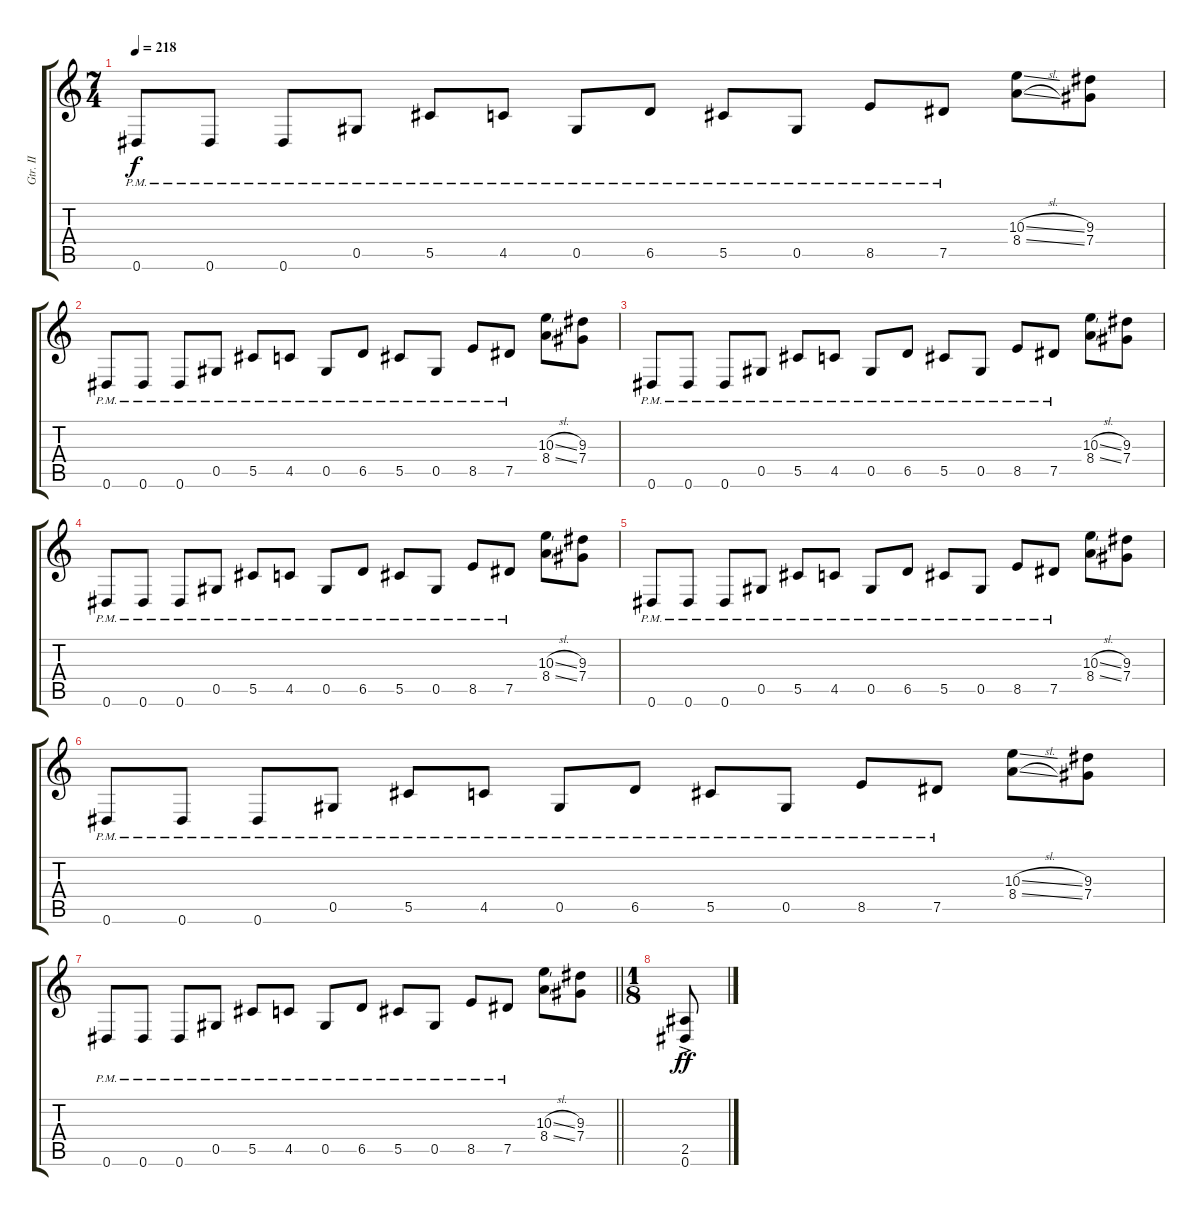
\track ("Gtr. II" "Gtr. II") {instrument distortionguitar}
\staff {score tabs}
\tuning (Eb4 Bb3 Gb3 Db3 Ab2 Eb2) {hide}
\ts (7 4)
\tempo 218
\clef g2
\ks c
0.6{pm}.8{dy f} 0.6{pm}.8 0.6{pm}.8 0.5{pm}.8 5.5{pm}.8 4.5{pm}.8 0.5{pm}.8 6.5{pm}.8 5.5{pm}.8 0.5{pm}.8 8.5{pm}.8 7.5{pm}.8 (10.3{sl} 8.4{sl}).8 (9.3 7.4).8 |
0.6{pm}.8 0.6{pm}.8 0.6{pm}.8 0.5{pm}.8 5.5{pm}.8 4.5{pm}.8 0.5{pm}.8 6.5{pm}.8 5.5{pm}.8 0.5{pm}.8 8.5{pm}.8 7.5{pm}.8 (10.3{sl} 8.4{sl}).8 (9.3 7.4).8 |
0.6{pm}.8 0.6{pm}.8 0.6{pm}.8 0.5{pm}.8 5.5{pm}.8 4.5{pm}.8 0.5{pm}.8 6.5{pm}.8 5.5{pm}.8 0.5{pm}.8 8.5{pm}.8 7.5{pm}.8 (10.3{sl} 8.4{sl}).8 (9.3 7.4).8 |
0.6{pm}.8 0.6{pm}.8 0.6{pm}.8 0.5{pm}.8 5.5{pm}.8 4.5{pm}.8 0.5{pm}.8 6.5{pm}.8 5.5{pm}.8 0.5{pm}.8 8.5{pm}.8 7.5{pm}.8 (10.3{sl} 8.4{sl}).8 (9.3 7.4).8 |
0.6{pm}.8 0.6{pm}.8 0.6{pm}.8 0.5{pm}.8 5.5{pm}.8 4.5{pm}.8 0.5{pm}.8 6.5{pm}.8 5.5{pm}.8 0.5{pm}.8 8.5{pm}.8 7.5{pm}.8 (10.3{sl} 8.4{sl}).8 (9.3 7.4).8 |
0.6{pm}.8 0.6{pm}.8 0.6{pm}.8 0.5{pm}.8 5.5{pm}.8 4.5{pm}.8 0.5{pm}.8 6.5{pm}.8 5.5{pm}.8 0.5{pm}.8 8.5{pm}.8 7.5{pm}.8 (10.3{sl} 8.4{sl}).8 (9.3 7.4).8 |
\barLineRight lightlight
0.6{pm}.8 0.6{pm}.8 0.6{pm}.8 0.5{pm}.8 5.5{pm}.8 4.5{pm}.8 0.5{pm}.8 6.5{pm}.8 5.5{pm}.8 0.5{pm}.8 8.5{pm}.8 7.5{pm}.8 (10.3{sl} 8.4{sl}).8 (9.3 7.4).8 |
\ts (1 8)
(2.5{ac} 0.6{ac}).8{dy ff}
